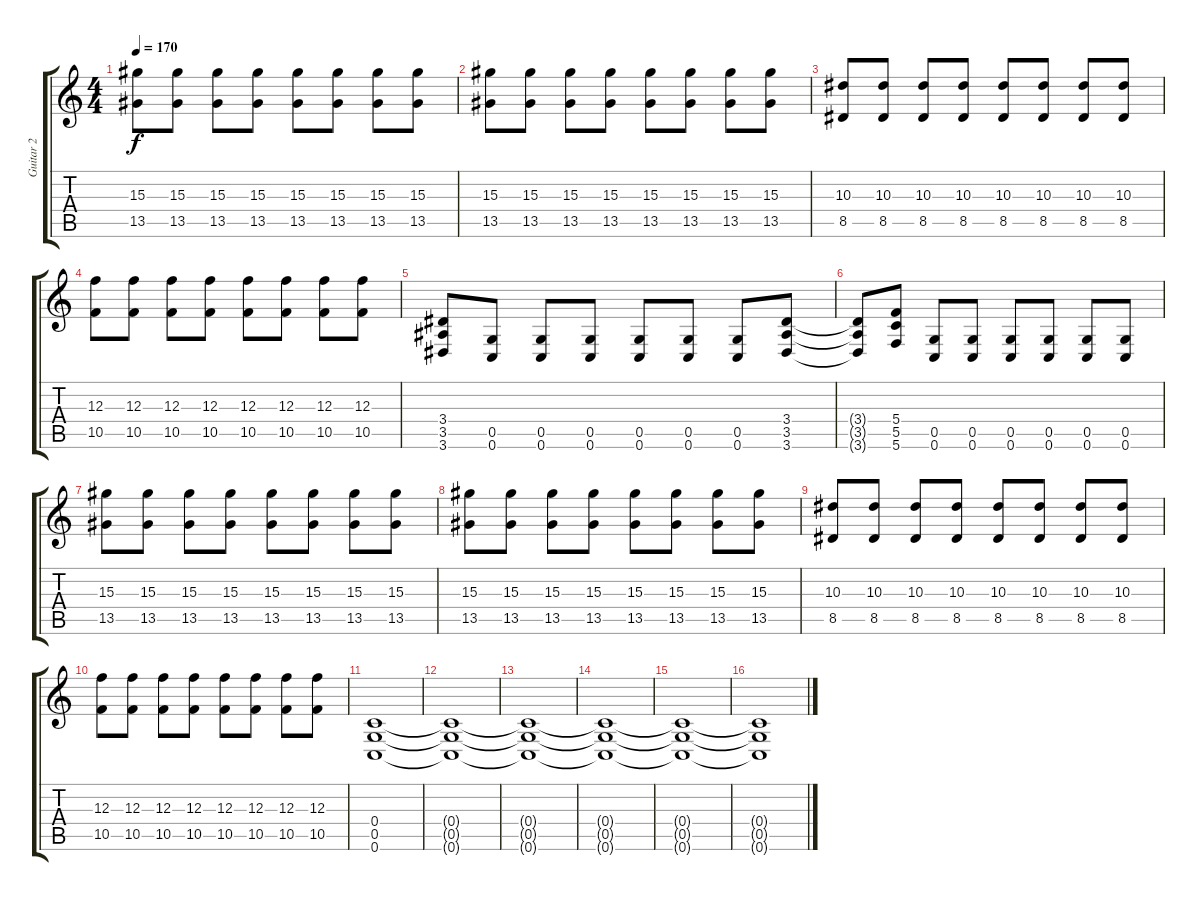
\track ("Guitar 2" "Guitar 2") {instrument distortionguitar}
\staff {score tabs}
\tuning (D4 A3 F3 C3 G2 C2) {hide}
\ts (4 4)
\tempo 170
\clef g2
\ks c
(15.3 13.5).8{dy f volume 13 balance 8} (15.3 13.5).8 (15.3 13.5).8 (15.3 13.5).8 (15.3 13.5).8 (15.3 13.5).8 (15.3 13.5).8 (15.3 13.5).8 |
(15.3 13.5).8 (15.3 13.5).8 (15.3 13.5).8 (15.3 13.5).8 (15.3 13.5).8 (15.3 13.5).8 (15.3 13.5).8 (15.3 13.5).8 |
(10.3 8.5).8 (10.3 8.5).8 (10.3 8.5).8 (10.3 8.5).8 (10.3 8.5).8 (10.3 8.5).8 (10.3 8.5).8 (10.3 8.5).8 |
(12.3 10.5).8 (12.3 10.5).8 (12.3 10.5).8 (12.3 10.5).8 (12.3 10.5).8 (12.3 10.5).8 (12.3 10.5).8 (12.3 10.5).8 |
(3.4 3.5 3.6).8{volume 13 balance 16} (0.5 0.6).8 (0.5 0.6).8 (0.5 0.6).8 (0.5 0.6).8 (0.5 0.6).8 (0.5 0.6).8 (3.4 3.5 3.6).8 |
(3.4{t} 3.5{t} 3.6{t}).8 (5.4 5.5 5.6).8 (0.5 0.6).8 (0.5 0.6).8 (0.5 0.6).8 (0.5 0.6).8 (0.5 0.6).8 (0.5 0.6).8 |
(15.3 13.5).8{volume 13 balance 8} (15.3 13.5).8 (15.3 13.5).8 (15.3 13.5).8 (15.3 13.5).8 (15.3 13.5).8 (15.3 13.5).8 (15.3 13.5).8 |
(15.3 13.5).8 (15.3 13.5).8 (15.3 13.5).8 (15.3 13.5).8 (15.3 13.5).8 (15.3 13.5).8 (15.3 13.5).8 (15.3 13.5).8 |
(10.3 8.5).8 (10.3 8.5).8 (10.3 8.5).8 (10.3 8.5).8 (10.3 8.5).8 (10.3 8.5).8 (10.3 8.5).8 (10.3 8.5).8 |
(12.3 10.5).8 (12.3 10.5).8 (12.3 10.5).8 (12.3 10.5).8 (12.3 10.5).8 (12.3 10.5).8 (12.3 10.5).8 (12.3 10.5).8 |
(0.4 0.5 0.6).1{volume 13 balance 16} |
(0.4{t} 0.5{t} 0.6{t}).1 |
(0.4{t} 0.5{t} 0.6{t}).1 |
(0.4{t} 0.5{t} 0.6{t}).1 |
(0.4{t} 0.5{t} 0.6{t}).1 |
(0.4{t} 0.5{t} 0.6{t}).1
